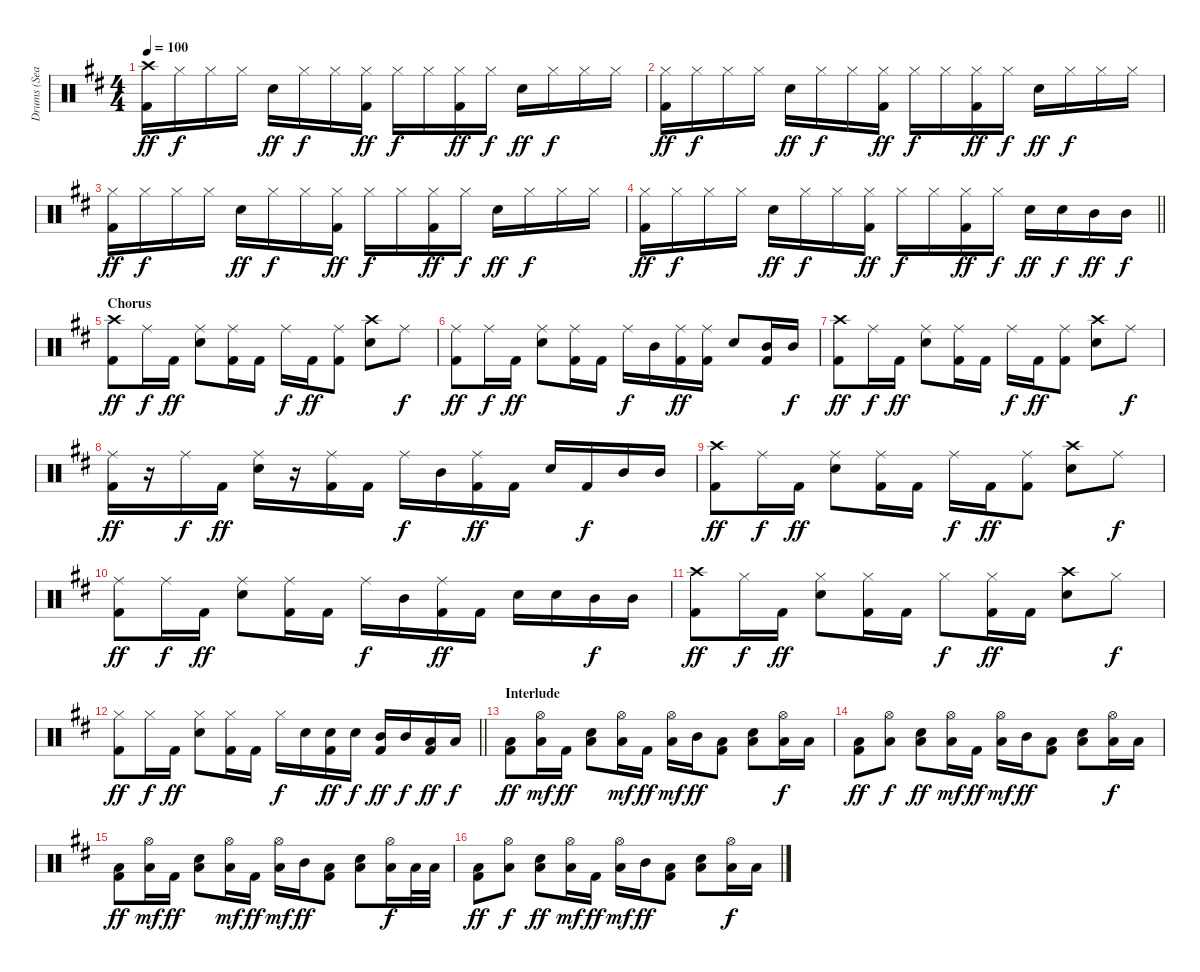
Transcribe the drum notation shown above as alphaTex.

\track ("Drums (Sean)" "Drums (Sea") {instrument percussion}
\staff {score}
\articulation defaults
\ts (4 4)
\tempo 100
\clef neutral
\ks bminor
("Crash high (hit)" "Kick (hit) 2").16{dy ff} "Hi-Hat (closed)".16{dy f} "Hi-Hat (closed)".16 "Hi-Hat (closed)".16 "Snare (hit) 2".16{dy ff} "Hi-Hat (closed)".16{dy f} "Hi-Hat (closed)".16 ("Hi-Hat (closed)" "Kick (hit) 2").16{dy ff} "Hi-Hat (closed)".16{dy f} "Hi-Hat (closed)".16 ("Hi-Hat (closed)" "Kick (hit) 2").16{dy ff} "Hi-Hat (closed)".16{dy f} "Snare (hit) 2".16{dy ff} "Hi-Hat (closed)".16{dy f} "Hi-Hat (closed)".16 "Hi-Hat (closed)".16 |
("Hi-Hat (closed)" "Kick (hit) 2").16{dy ff} "Hi-Hat (closed)".16{dy f} "Hi-Hat (closed)".16 "Hi-Hat (closed)".16 "Snare (hit) 2".16{dy ff} "Hi-Hat (closed)".16{dy f} "Hi-Hat (closed)".16 ("Hi-Hat (closed)" "Kick (hit) 2").16{dy ff} "Hi-Hat (closed)".16{dy f} "Hi-Hat (closed)".16 ("Hi-Hat (closed)" "Kick (hit) 2").16{dy ff} "Hi-Hat (closed)".16{dy f} "Snare (hit) 2".16{dy ff} "Hi-Hat (closed)".16{dy f} "Hi-Hat (closed)".16 "Hi-Hat (closed)".16 |
("Hi-Hat (closed)" "Kick (hit) 2").16{dy ff} "Hi-Hat (closed)".16{dy f} "Hi-Hat (closed)".16 "Hi-Hat (closed)".16 "Snare (hit) 2".16{dy ff} "Hi-Hat (closed)".16{dy f} "Hi-Hat (closed)".16 ("Hi-Hat (closed)" "Kick (hit) 2").16{dy ff} "Hi-Hat (closed)".16{dy f} "Hi-Hat (closed)".16 ("Hi-Hat (closed)" "Kick (hit) 2").16{dy ff} "Hi-Hat (closed)".16{dy f} "Snare (hit) 2".16{dy ff} "Hi-Hat (closed)".16{dy f} "Hi-Hat (closed)".16 "Hi-Hat (closed)".16 |
\barLineRight lightlight
("Hi-Hat (closed)" "Kick (hit) 2").16{dy ff} "Hi-Hat (closed)".16{dy f} "Hi-Hat (closed)".16 "Hi-Hat (closed)".16 "Snare (hit) 2".16{dy ff} "Hi-Hat (closed)".16{dy f} "Hi-Hat (closed)".16 ("Hi-Hat (closed)" "Kick (hit) 2").16{dy ff} "Hi-Hat (closed)".16{dy f} "Hi-Hat (closed)".16 ("Hi-Hat (closed)" "Kick (hit) 2").16{dy ff} "Hi-Hat (closed)".16{dy f} "Snare (hit) 2".16{dy ff} "Snare (hit) 2".16{dy f} "Mid Tom (hit)".16{dy ff} "Mid Tom (hit)".16{dy f} |
\section ("" "Chorus")
("Crash high (hit)" "Kick (hit) 2").8{dy ff} "Ride (middle)".16{dy f} "Kick (hit) 2".16{dy ff} ("Ride (middle)" "Snare (hit) 2").8 ("Ride (middle)" "Kick (hit) 2").16 "Kick (hit) 2".16 "Ride (middle)".16{dy f} "Kick (hit) 2".16{dy ff} ("Ride (middle)" "Kick (hit) 2").8 ("Crash high (hit)" "Snare (hit) 2").8 "Ride (middle)".8{dy f} |
("Ride (middle)" "Kick (hit) 2").8{dy ff} "Ride (middle)".16{dy f} "Kick (hit) 2".16{dy ff} ("Ride (middle)" "Snare (hit) 2").8 ("Ride (middle)" "Kick (hit) 2").16 "Kick (hit) 2".16 "Ride (middle)".16{dy f} "Mid Tom (hit)".16 ("Ride (middle)" "Kick (hit) 2").16{dy ff} ("Ride (middle)" "Kick (hit) 2").16 "Snare (hit) 2".8 ("Mid Tom (hit)" "Kick (hit) 2").16 "Mid Tom (hit)".16{dy f} |
("Crash high (hit)" "Kick (hit) 2").8{dy ff} "Ride (middle)".16{dy f} "Kick (hit) 2".16{dy ff} ("Ride (middle)" "Snare (hit) 2").8 ("Ride (middle)" "Kick (hit) 2").16 "Kick (hit) 2".16 "Ride (middle)".16{dy f} "Kick (hit) 2".16{dy ff} ("Ride (middle)" "Kick (hit) 2").8 ("Crash high (hit)" "Snare (hit) 2").8 "Ride (middle)".8{dy f} |
("Ride (middle)" "Kick (hit) 2").16{dy ff} r.16 "Ride (middle)".16{dy f} "Kick (hit) 2".16{dy ff} ("Ride (middle)" "Snare (hit) 2").16 r.16 ("Ride (middle)" "Kick (hit) 2").16 "Kick (hit) 2".16 "Ride (middle)".16{dy f} "Mid Tom (hit)".16 ("Ride (middle)" "Kick (hit) 2").16{dy ff} "Kick (hit) 2".16 "Snare (hit) 2".16 "Kick (hit) 2".16{dy f} "Mid Tom (hit)".16 "Mid Tom (hit)".16 |
("Crash high (hit)" "Kick (hit) 2").8{dy ff} "Ride (middle)".16{dy f} "Kick (hit) 2".16{dy ff} ("Ride (middle)" "Snare (hit) 2").8 ("Ride (middle)" "Kick (hit) 2").16 "Kick (hit) 2".16 "Ride (middle)".16{dy f} "Kick (hit) 2".16{dy ff} ("Ride (middle)" "Kick (hit) 2").8 ("Crash high (hit)" "Snare (hit) 2").8 "Ride (middle)".8{dy f} |
("Ride (middle)" "Kick (hit) 2").8{dy ff} "Ride (middle)".16{dy f} "Kick (hit) 2".16{dy ff} ("Ride (middle)" "Snare (hit) 2").8 ("Ride (middle)" "Kick (hit) 2").16 "Kick (hit) 2".16 "Ride (middle)".16{dy f} "Mid Tom (hit)".16 ("Ride (middle)" "Kick (hit) 2").16{dy ff} "Kick (hit) 2".16 "Snare (hit) 2".16 "Snare (hit) 2".16 "Mid Tom (hit)".16{dy f} "Mid Tom (hit)".16 |
("Crash high (hit)" "Kick (hit) 2").8{dy ff} "Hi-Hat (closed)".16{dy f} "Kick (hit) 2".16{dy ff} ("Hi-Hat (closed)" "Snare (hit) 2").8 ("Hi-Hat (closed)" "Kick (hit) 2").16 "Kick (hit) 2".16 "Hi-Hat (closed)".8{dy f} ("Hi-Hat (closed)" "Kick (hit) 2").16{dy ff} "Kick (hit) 2".16 ("Crash high (hit)" "Snare (hit) 2").8 "Hi-Hat (closed)".8{dy f} |
\barLineRight lightlight
("Hi-Hat (closed)" "Kick (hit) 2").8{dy ff} "Hi-Hat (closed)".16{dy f} "Kick (hit) 2".16{dy ff} ("Hi-Hat (closed)" "Snare (hit) 2").8 ("Hi-Hat (closed)" "Kick (hit) 2").16 "Kick (hit) 2".16 "Hi-Hat (closed)".16{dy f} "Snare (hit) 2".16 ("Snare (hit) 2" "Kick (hit) 2").16{dy ff} "Snare (hit) 2".16{dy f} ("Mid Tom (hit)" "Kick (hit) 2").16{dy ff} "Mid Tom (hit)".16{dy f} ("Low Floor Tom (hit)" "Kick (hit) 2").16{dy ff} "Low Floor Tom (hit)".16{dy f} |
\section ("" "Interlude")
("Low Tom (hit)" "Kick (hit) 2").8{dy ff} ("Hi-Hat (open)" "Low Tom (hit)").16{dy mf} "Kick (hit) 2".16{dy ff} ("Low Tom (hit)" "Snare (hit) 2").8 ("Hi-Hat (open)" "Low Tom (hit)").16{dy mf} "Kick (hit) 2".16{dy ff} ("Hi-Hat (open)" "Low Tom (hit)").16{dy mf} "Mid Tom (hit)".16{dy ff} ("Low Tom (hit)" "Kick (hit) 2").8 ("Low Tom (hit)" "Snare (hit) 2").8 ("Hi-Hat (open)" "Low Tom (hit)").16{dy f} "Low Tom (hit)".16 |
("Low Tom (hit)" "Kick (hit) 2").8{dy ff} ("Hi-Hat (open)" "Low Tom (hit)").8{dy f} ("Low Tom (hit)" "Snare (hit) 2").8{dy ff} ("Hi-Hat (open)" "Low Tom (hit)").16{dy mf} "Kick (hit) 2".16{dy ff} ("Hi-Hat (open)" "Low Tom (hit)").16{dy mf} "Mid Tom (hit)".16{dy ff} ("Low Tom (hit)" "Kick (hit) 2").8 ("Low Tom (hit)" "Snare (hit) 2").8 ("Hi-Hat (open)" "Low Tom (hit)").16{dy f} "Low Tom (hit)".16 |
("Low Tom (hit)" "Kick (hit) 2").8{dy ff} ("Hi-Hat (open)" "Low Tom (hit)").16{dy mf} "Kick (hit) 2".16{dy ff} ("Low Tom (hit)" "Snare (hit) 2").8 ("Hi-Hat (open)" "Low Tom (hit)").16{dy mf} "Kick (hit) 2".16{dy ff} ("Hi-Hat (open)" "Low Tom (hit)").16{dy mf} "Mid Tom (hit)".16{dy ff} ("Low Tom (hit)" "Kick (hit) 2").8 ("Low Tom (hit)" "Snare (hit) 2").8 ("Hi-Hat (open)" "Low Tom (hit)").16{dy f} "Low Tom (hit)".32 "Low Tom (hit)".32 |
("Low Tom (hit)" "Kick (hit) 2").8{dy ff} ("Hi-Hat (open)" "Low Tom (hit)").8{dy f} ("Low Tom (hit)" "Snare (hit) 2").8{dy ff} ("Hi-Hat (open)" "Low Tom (hit)").16{dy mf} "Kick (hit) 2".16{dy ff} ("Hi-Hat (open)" "Low Tom (hit)").16{dy mf} "Mid Tom (hit)".16{dy ff} ("Low Tom (hit)" "Kick (hit) 2").8 ("Low Tom (hit)" "Snare (hit) 2").8 ("Hi-Hat (open)" "Low Tom (hit)").16{dy f} "Low Tom (hit)".16
